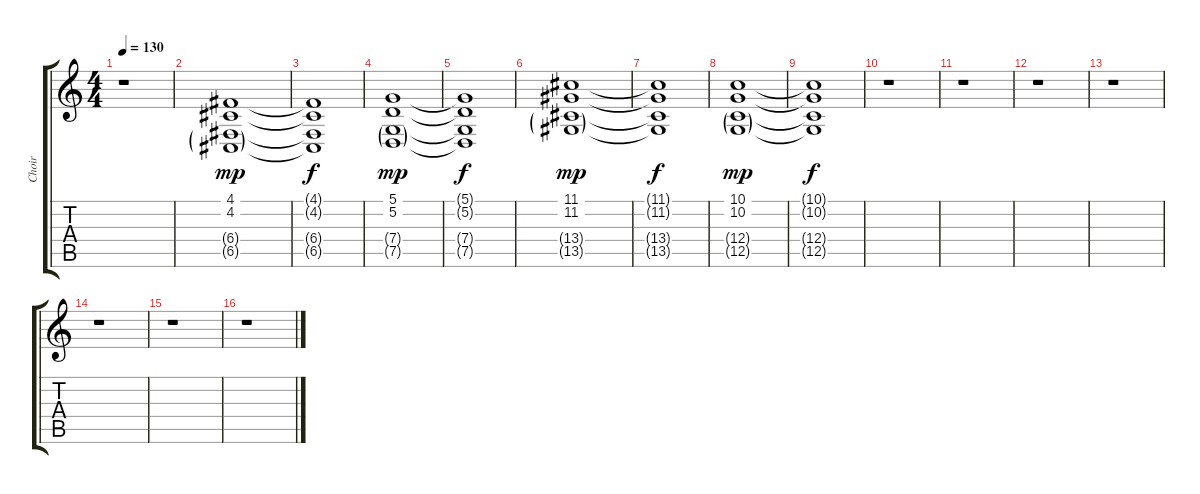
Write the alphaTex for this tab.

\track ("Choir" "Choir") {instrument choiraahs}
\staff {score tabs}
\tuning (D4 A3 F3 C3 G2 D2) {hide}
\ts (4 4)
\tempo 130
\clef g2
\ks c
r.1{dy f} |
(4.1 4.2 6.4{g} 6.5{g}).1{dy mp} |
(4.1{t} 4.2{t} 6.4{t} 6.5{t}).1{dy f} |
(5.1 5.2 7.4{g} 7.5{g}).1{dy mp} |
(5.1{t} 5.2{t} 7.4{t} 7.5{t}).1{dy f} |
(11.1 11.2 13.4{g} 13.5{g}).1{dy mp} |
(11.1{t} 11.2{t} 13.4{t} 13.5{t}).1{dy f} |
(10.1 10.2 12.4{g} 12.5{g}).1{dy mp} |
(10.1{t} 10.2{t} 12.4{t} 12.5{t}).1{dy f} |
r.1 |
r.1 |
r.1 |
r.1 |
r.1 |
r.1 |
r.1
